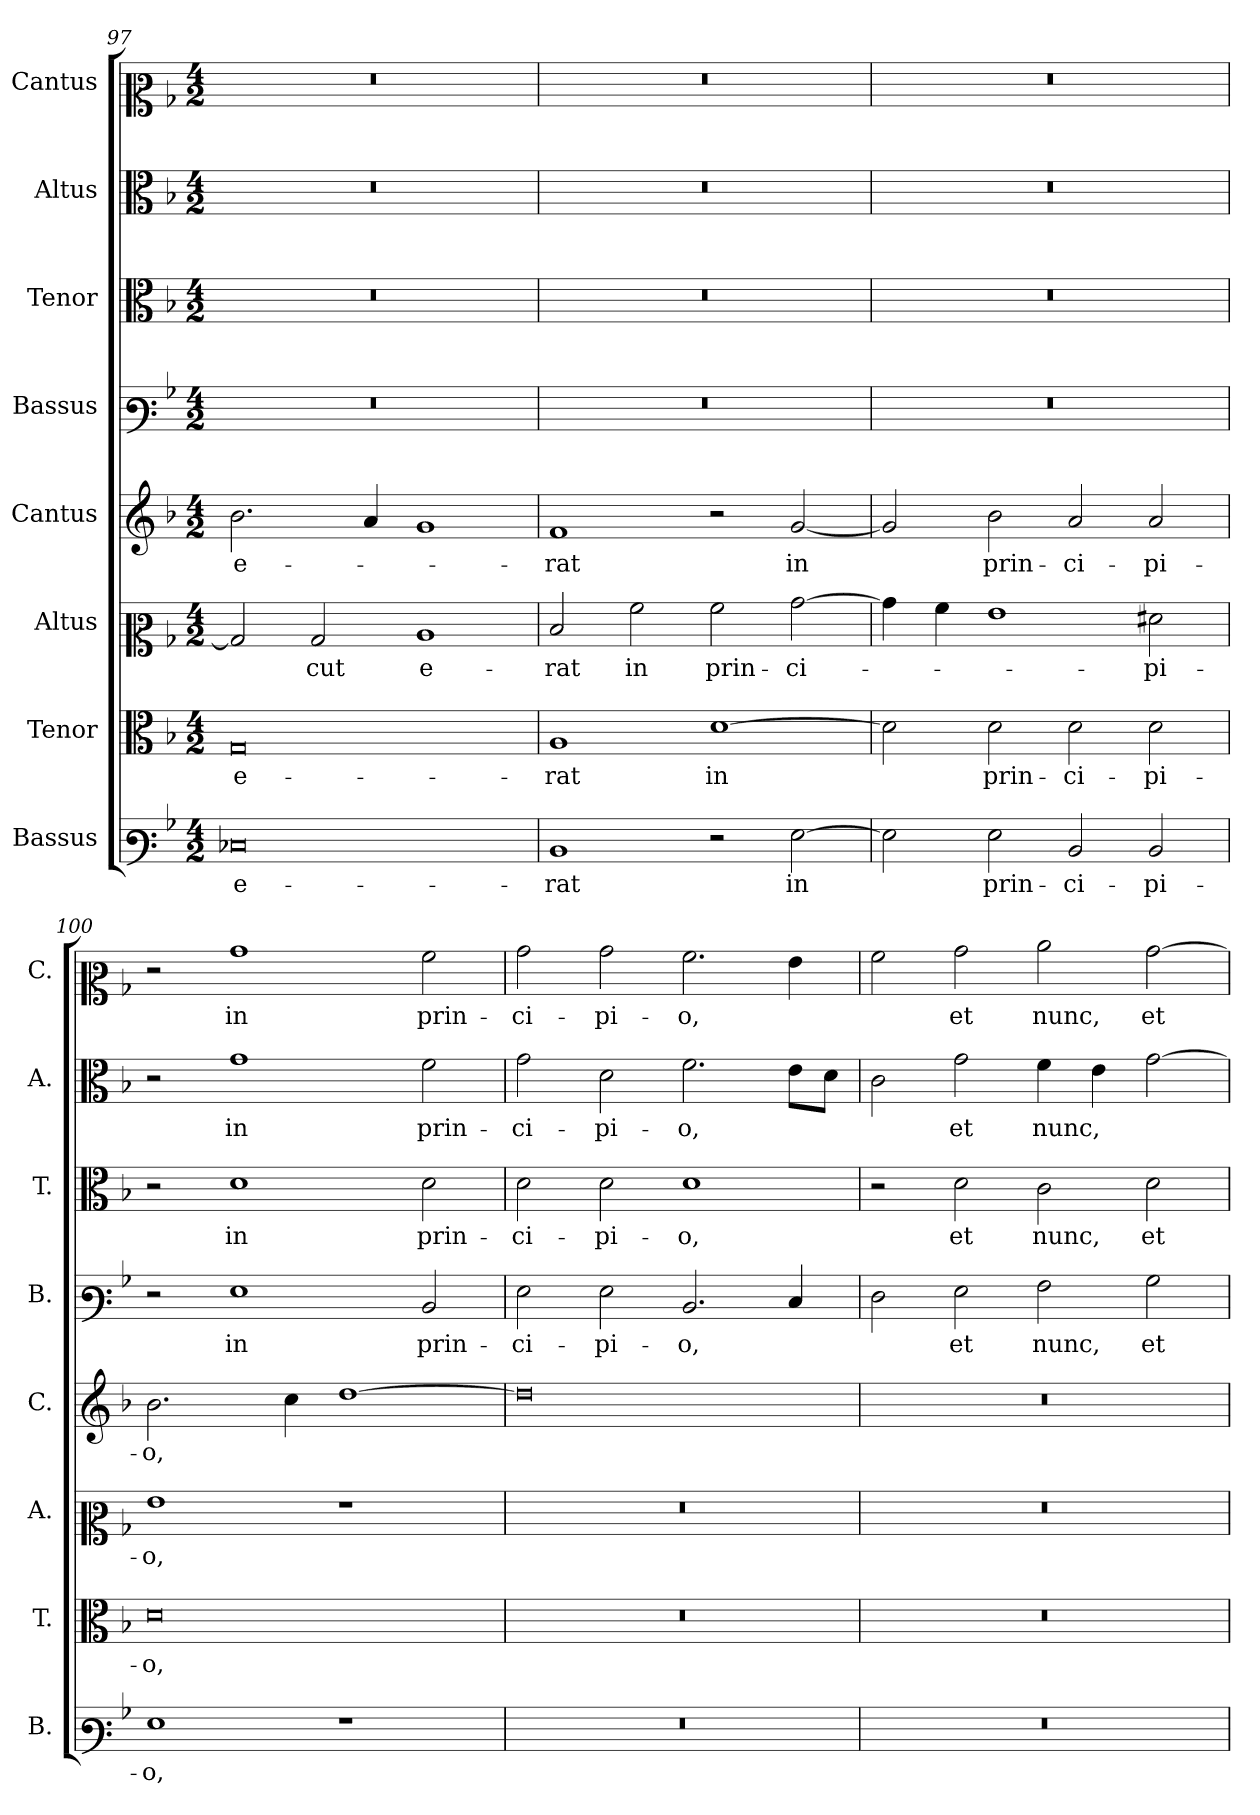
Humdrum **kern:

**kern	**text	**kern	**text	**kern	**text	**kern	**text	**kern	**text	**kern	**text	**kern	**text	**kern	**text
*part8	*part8	*part7	*part7	*part6	*part6	*part5	*part5	*part4	*part4	*part3	*part3	*part2	*part2	*part1	*part1
*staff8	*staff8	*staff7	*staff7	*staff6	*staff6	*staff5	*staff5	*staff4	*staff4	*staff3	*staff3	*staff2	*staff2	*staff1	*staff1
*I"Bassus	*	*I"Tenor	*	*I"Altus	*	*I"Cantus	*	*I"Bassus	*	*I"Tenor	*	*I"Altus	*	*I"Cantus	*
*I'B.	*	*I'T.	*	*I'A.	*	*I'C.	*	*I'B.	*	*I'T.	*	*I'A.	*	*I'C.	*
*clefF3	*	*clefC3	*	*clefC2	*	*clefG2	*	*clefF3	*	*clefC3	*	*clefC3	*	*clefC2	*
*k[b-]	*	*k[b-]	*	*k[b-]	*	*k[b-]	*	*k[b-]	*	*k[b-]	*	*k[b-]	*	*k[b-]	*
*M4/2	*	*M4/2	*	*M4/2	*	*M4/2	*	*M4/2	*	*M4/2	*	*M4/2	*	*M4/2	*
=97	=97	=97	=97	=97	=97	=97	=97	=97	=97	=97	=97	=97	=97	=97	=97
!	!	!	!	!	!	!	!	!LO:N:vis=1	!	!LO:N:vis=1	!	!LO:N:vis=1	!	!LO:N:vis=1	!
0E-X	e-	0G	e-	2B-/]	.	2.b-\	e-	0r	.	0r	.	0r	.	0r	.
.	.	.	.	2B-/	-cut	.	.	.	.	.	.	.	.	.	.
.	.	.	.	.	.	4a/	.	.	.	.	.	.	.	.	.
.	.	.	.	1c	e-	1g	.	.	.	.	.	.	.	.	.
=98	=98	=98	=98	=98	=98	=98	=98	=98	=98	=98	=98	=98	=98	=98	=98
!	!	!	!	!	!	!	!	!LO:N:vis=1	!	!LO:N:vis=1	!	!LO:N:vis=1	!	!LO:N:vis=1	!
1D	-rat	1A	-rat	2d/	-rat	1f	-rat	0r	.	0r	.	0r	.	0r	.
.	.	.	.	2a\	in	.	.	.	.	.	.	.	.	.	.
2r	.	[1d	in	2a\	prin-	2r	.	.	.	.	.	.	.	.	.
[2G\	in	.	.	[2b-\	-ci-	[2g/	in	.	.	.	.	.	.	.	.
=99	=99	=99	=99	=99	=99	=99	=99	=99	=99	=99	=99	=99	=99	=99	=99
!	!	!	!	!	!	!	!	!LO:N:vis=1	!	!LO:N:vis=1	!	!LO:N:vis=1	!	!LO:N:vis=1	!
2G\]	.	2d\]	.	4b-\]	.	2g/]	.	0r	.	0r	.	0r	.	0r	.
.	.	.	.	4a\	.	.	.	.	.	.	.	.	.	.	.
2G\	prin-	2d\	prin-	1g	.	2b-\	prin-	.	.	.	.	.	.	.	.
2D/	-ci-	2d\	-ci-	.	.	2a/	-ci-	.	.	.	.	.	.	.	.
2D/	-pi-	2d\	-pi-	2f#X\	-pi-	2a/	-pi-	.	.	.	.	.	.	.	.
=100	=100	=100	=100	=100	=100	=100	=100	=100	=100	=100	=100	=100	=100	=100	=100
1G	-o,	0d	-o,	1g	-o,	2.b-\	-o,	2r	.	2r	.	2r	.	2r	.
.	.	.	.	.	.	.	.	1G	in	1d	in	1g	in	1b-	in
.	.	.	.	.	.	4cc\	.	.	.	.	.	.	.	.	.
1r	.	.	.	1r	.	[1dd	.	.	.	.	.	.	.	.	.
.	.	.	.	.	.	.	.	2D/	prin-	2d\	prin-	2f\	prin-	2a\	prin-
=101	=101	=101	=101	=101	=101	=101	=101	=101	=101	=101	=101	=101	=101	=101	=101
!LO:N:vis=1	!	!LO:N:vis=1	!	!LO:N:vis=1	!	!	!	!	!	!	!	!	!	!	!
0r	.	0r	.	0r	.	0dd]	.	2G\	-ci-	2d\	-ci-	2g\	-ci-	2b-\	-ci-
.	.	.	.	.	.	.	.	2G\	-pi-	2d\	-pi-	2d\	-pi-	2b-\	-pi-
.	.	.	.	.	.	.	.	2.D/	-o,	1d	-o,	2.f\	-o,	2.a\	-o,
.	.	.	.	.	.	.	.	4E/	.	.	.	8e\L	.	4g\	.
.	.	.	.	.	.	.	.	.	.	.	.	8d\J	.	.	.
=102	=102	=102	=102	=102	=102	=102	=102	=102	=102	=102	=102	=102	=102	=102	=102
!LO:N:vis=1	!	!LO:N:vis=1	!	!LO:N:vis=1	!	!LO:N:vis=1	!	!	!	!	!	!	!	!	!
0r	.	0r	.	0r	.	0r	.	2F\	.	2r	.	2c\	.	2a\	.
.	.	.	.	.	.	.	.	2G\	et	2d\	et	2g\	et	2b-\	et
.	.	.	.	.	.	.	.	2A\	nunc,	2c\	nunc,	4f\	nunc,	2cc\	nunc,
.	.	.	.	.	.	.	.	.	.	.	.	4e\	.	.	.
.	.	.	.	.	.	.	.	2B-\	et	2d\	et	[2g\	.	[2b-\	et
=	=	=	=	=	=	=	=	=	=	=	=	=	=	=	=
*-	*-	*-	*-	*-	*-	*-	*-	*-	*-	*-	*-	*-	*-	*-	*-
